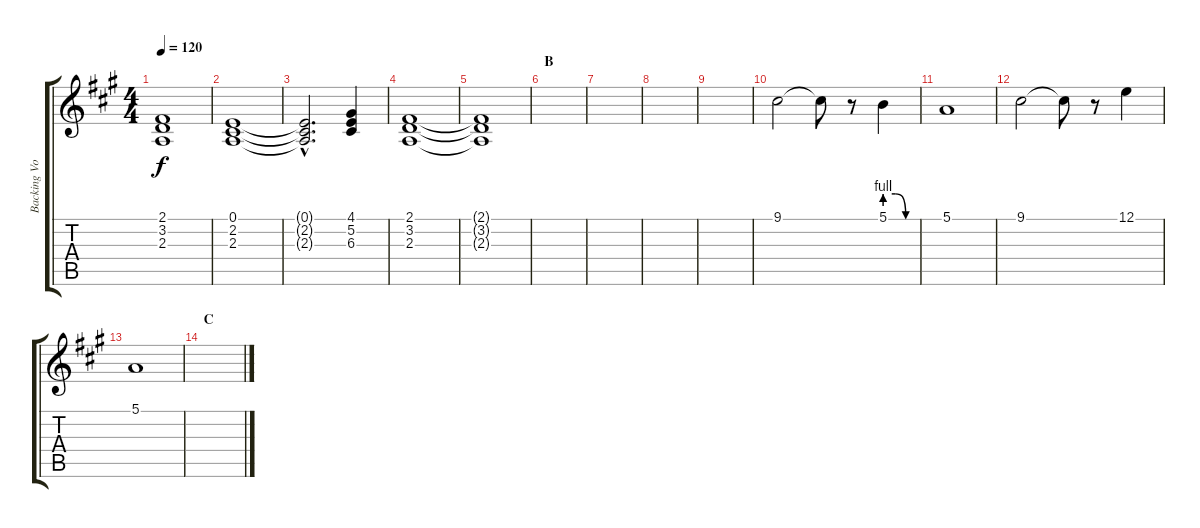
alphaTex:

\track ("Backing Vocals - John F" "Backing Vo") {instrument pad7halo}
\staff {score tabs}
\tuning (E4 B3 G3 D3 A2 E2) {hide}
\ts (4 4)
\tempo 120
\clef g2
\ks f#minor
(2.1{t} 3.2{t} 2.3{t}).1{dy f} |
(0.1 2.2 2.3).1 |
(0.1{hac t} 2.2{hac t} 2.3{hac t}).2{d} (4.1 5.2 6.3).4 |
(2.1 3.2 2.3).1 |
(2.1{t} 3.2{t} 2.3{t}).1 |
\section ("" "B")
|
|
|
|
9.1.2{instrument pad7halo} 9.1{t}.8 r.8 5.1{be (custom 0 4 20 4 40 0 60 0)}.4 |
5.1.1 |
9.1.2 9.1{t}.8 r.8 12.1.4 |
5.1.1 |
\section ("" "C")
